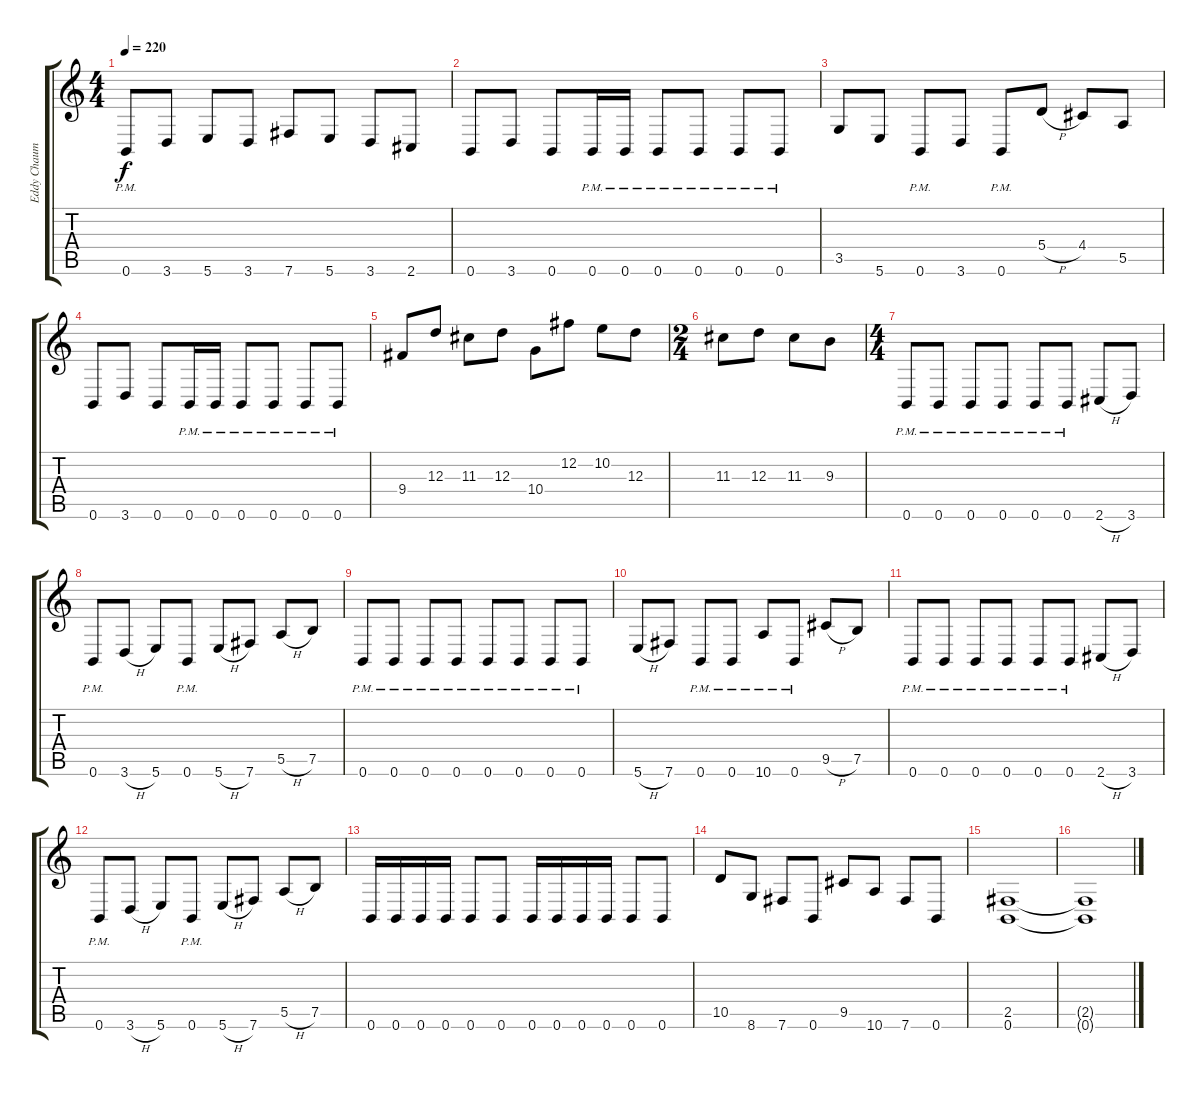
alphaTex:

\track ("Eddy Chaumulot (Rythm)" "Eddy Chaum") {instrument distortionguitar}
\staff {score tabs}
\tuning (B3 Gb3 D3 A2 E2 B1) {hide}
\ts (4 4)
\tempo 220
\clef g2
\ks c
0.6{pm}.8{dy f} 3.6.8 5.6.8 3.6.8 7.6.8 5.6.8 3.6.8 2.6.8 |
0.6.8 3.6.8 0.6.8 0.6{pm}.16 0.6{pm}.16 0.6{pm}.8 0.6{pm}.8 0.6{pm}.8 0.6{pm}.8 |
3.5.8 5.6.8 0.6{pm}.8 3.6.8 0.6{pm}.8 5.4{h}.8 4.4.8 5.5.8 |
0.6.8 3.6.8 0.6.8 0.6{pm}.16 0.6{pm}.16 0.6{pm}.8 0.6{pm}.8 0.6{pm}.8 0.6{pm}.8 |
9.4.8 12.3.8 11.3.8 12.3.8 10.4.8 12.2.8 10.2.8 12.3.8 |
\ts (2 4)
11.3.8 12.3.8 11.3.8 9.3.8 |
\ts (4 4)
0.6{pm}.8 0.6{pm}.8 0.6{pm}.8 0.6{pm}.8 0.6{pm}.8 0.6{pm}.8 2.6{h}.8 3.6.8 |
0.6{pm}.8 3.6{h}.8 5.6.8 0.6{pm}.8 5.6{h}.8 7.6.8 5.5{h}.8 7.5.8 |
0.6{pm}.8 0.6{pm}.8 0.6{pm}.8 0.6{pm}.8 0.6{pm}.8 0.6{pm}.8 0.6{pm}.8 0.6{pm}.8 |
5.6{h}.8 7.6.8 0.6{pm}.8 0.6{pm}.8 10.6{pm}.8 0.6{pm}.8 9.5{h}.8 7.5.8 |
0.6{pm}.8 0.6{pm}.8 0.6{pm}.8 0.6{pm}.8 0.6{pm}.8 0.6{pm}.8 2.6{h}.8 3.6.8 |
0.6{pm}.8 3.6{h}.8 5.6.8 0.6{pm}.8 5.6{h}.8 7.6.8 5.5{h}.8 7.5.8 |
0.6.16 0.6.16 0.6.16 0.6.16 0.6.8 0.6.8 0.6.16 0.6.16 0.6.16 0.6.16 0.6.8 0.6.8 |
10.5.8 8.6.8 7.6.8 0.6.8 9.5.8 10.6.8 7.6.8 0.6.8 |
(2.5 0.6).1 |
(2.5{t} 0.6{t}).1
